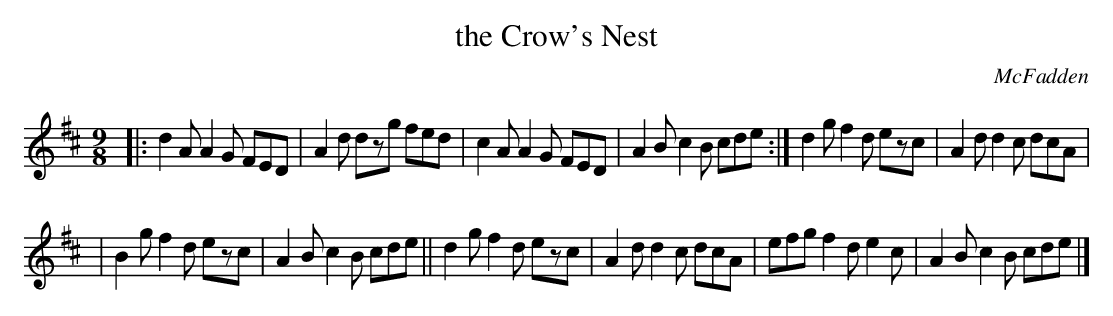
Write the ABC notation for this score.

X:1
T: the Crow's Nest
O: McFadden
M: 9/8
K: D
|: d2A A2G FED | A2d dzg fed | c2A A2G FED | A2B c2B cde :| d2g f2d ezc | A2d d2c dcA |
| B2g f2d ezc | A2B c2B cde || d2g f2d ezc | A2d d2c dcA | efg f2d e2c | A2B c2B cde |]
